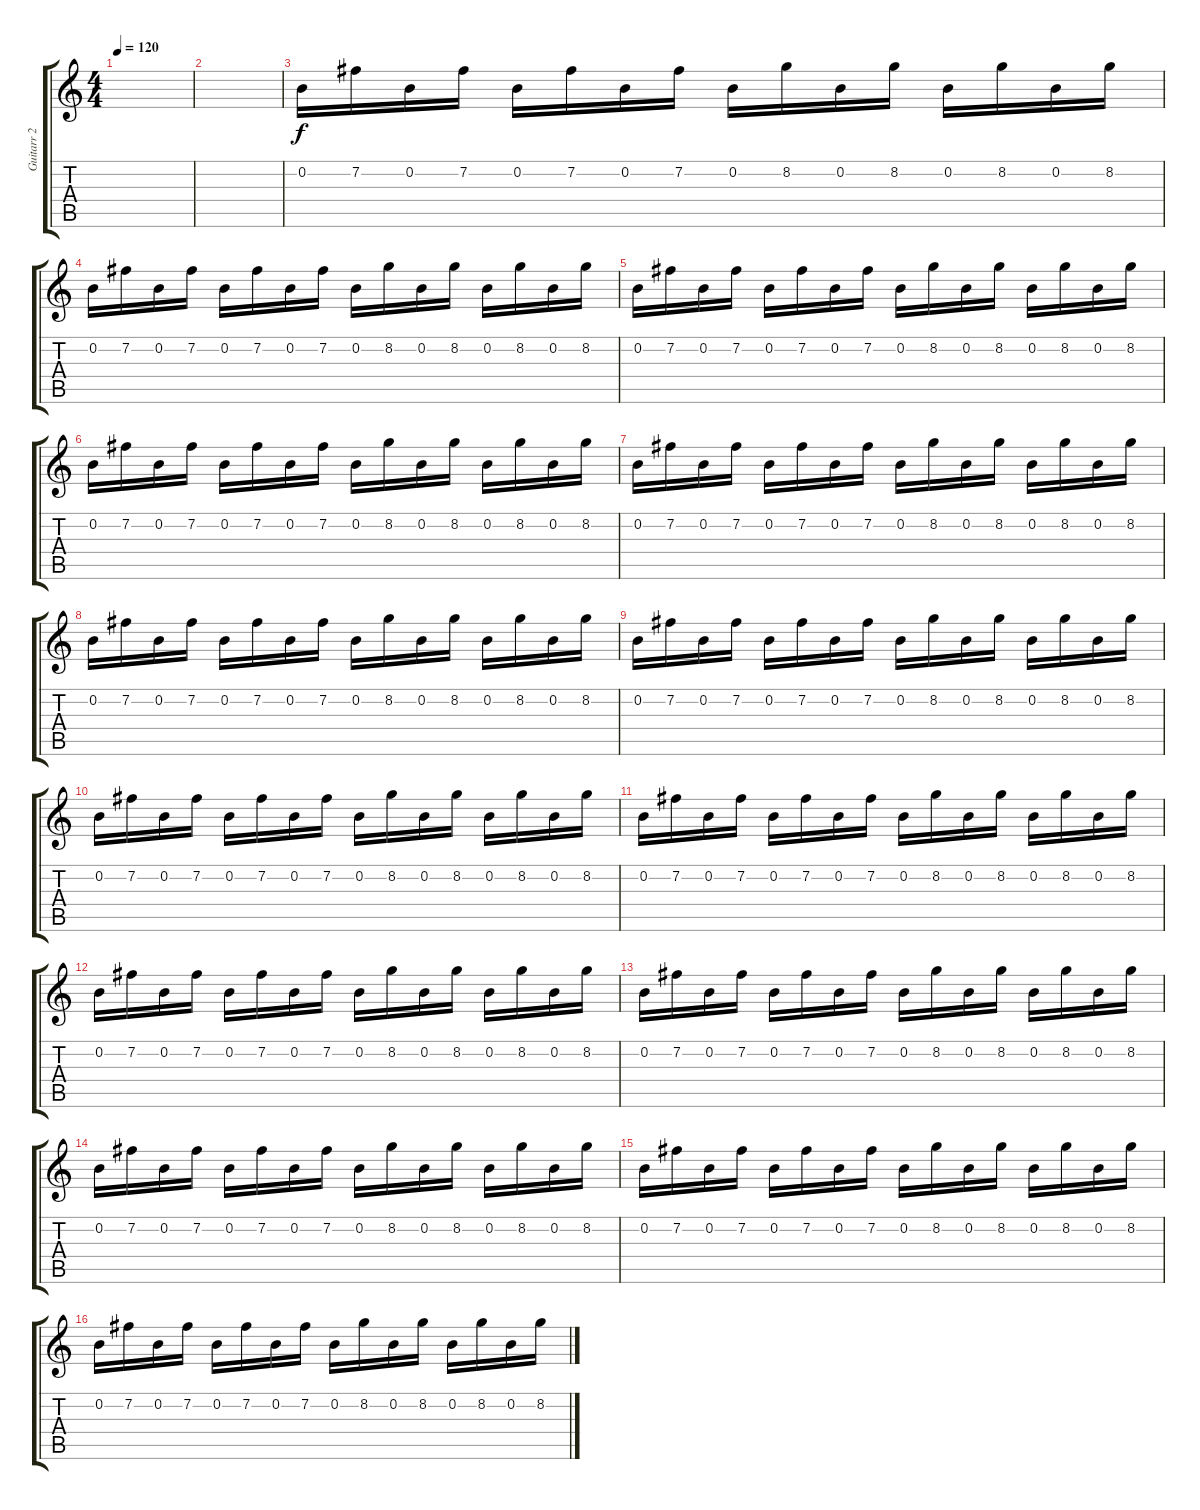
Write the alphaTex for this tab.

\track ("Guitarr 2" "Guitarr 2") {instrument distortionguitar}
\staff {score tabs}
\tuning (E4 B3 G3 D3 A2 E2) {hide}
\ts (4 4)
\tempo 120
\clef g2
\ks c
|
|
0.2.16 7.2.16 0.2.16 7.2.16 0.2.16 7.2.16 0.2.16 7.2.16 0.2.16 8.2.16 0.2.16 8.2.16 0.2.16 8.2.16 0.2.16 8.2.16 |
0.2.16 7.2.16 0.2.16 7.2.16 0.2.16 7.2.16 0.2.16 7.2.16 0.2.16 8.2.16 0.2.16 8.2.16 0.2.16 8.2.16 0.2.16 8.2.16 |
0.2.16 7.2.16 0.2.16 7.2.16 0.2.16 7.2.16 0.2.16 7.2.16 0.2.16 8.2.16 0.2.16 8.2.16 0.2.16 8.2.16 0.2.16 8.2.16 |
0.2.16 7.2.16 0.2.16 7.2.16 0.2.16 7.2.16 0.2.16 7.2.16 0.2.16 8.2.16 0.2.16 8.2.16 0.2.16 8.2.16 0.2.16 8.2.16 |
0.2.16 7.2.16 0.2.16 7.2.16 0.2.16 7.2.16 0.2.16 7.2.16 0.2.16 8.2.16 0.2.16 8.2.16 0.2.16 8.2.16 0.2.16 8.2.16 |
0.2.16 7.2.16 0.2.16 7.2.16 0.2.16 7.2.16 0.2.16 7.2.16 0.2.16 8.2.16 0.2.16 8.2.16 0.2.16 8.2.16 0.2.16 8.2.16 |
0.2.16 7.2.16 0.2.16 7.2.16 0.2.16 7.2.16 0.2.16 7.2.16 0.2.16 8.2.16 0.2.16 8.2.16 0.2.16 8.2.16 0.2.16 8.2.16 |
0.2.16 7.2.16 0.2.16 7.2.16 0.2.16 7.2.16 0.2.16 7.2.16 0.2.16 8.2.16 0.2.16 8.2.16 0.2.16 8.2.16 0.2.16 8.2.16 |
0.2.16 7.2.16 0.2.16 7.2.16 0.2.16 7.2.16 0.2.16 7.2.16 0.2.16 8.2.16 0.2.16 8.2.16 0.2.16 8.2.16 0.2.16 8.2.16 |
0.2.16 7.2.16 0.2.16 7.2.16 0.2.16 7.2.16 0.2.16 7.2.16 0.2.16 8.2.16 0.2.16 8.2.16 0.2.16 8.2.16 0.2.16 8.2.16 |
0.2.16 7.2.16 0.2.16 7.2.16 0.2.16 7.2.16 0.2.16 7.2.16 0.2.16 8.2.16 0.2.16 8.2.16 0.2.16 8.2.16 0.2.16 8.2.16 |
0.2.16 7.2.16 0.2.16 7.2.16 0.2.16 7.2.16 0.2.16 7.2.16 0.2.16 8.2.16 0.2.16 8.2.16 0.2.16 8.2.16 0.2.16 8.2.16 |
0.2.16 7.2.16 0.2.16 7.2.16 0.2.16 7.2.16 0.2.16 7.2.16 0.2.16 8.2.16 0.2.16 8.2.16 0.2.16 8.2.16 0.2.16 8.2.16 |
0.2.16 7.2.16 0.2.16 7.2.16 0.2.16 7.2.16 0.2.16 7.2.16 0.2.16 8.2.16 0.2.16 8.2.16 0.2.16 8.2.16 0.2.16 8.2.16
